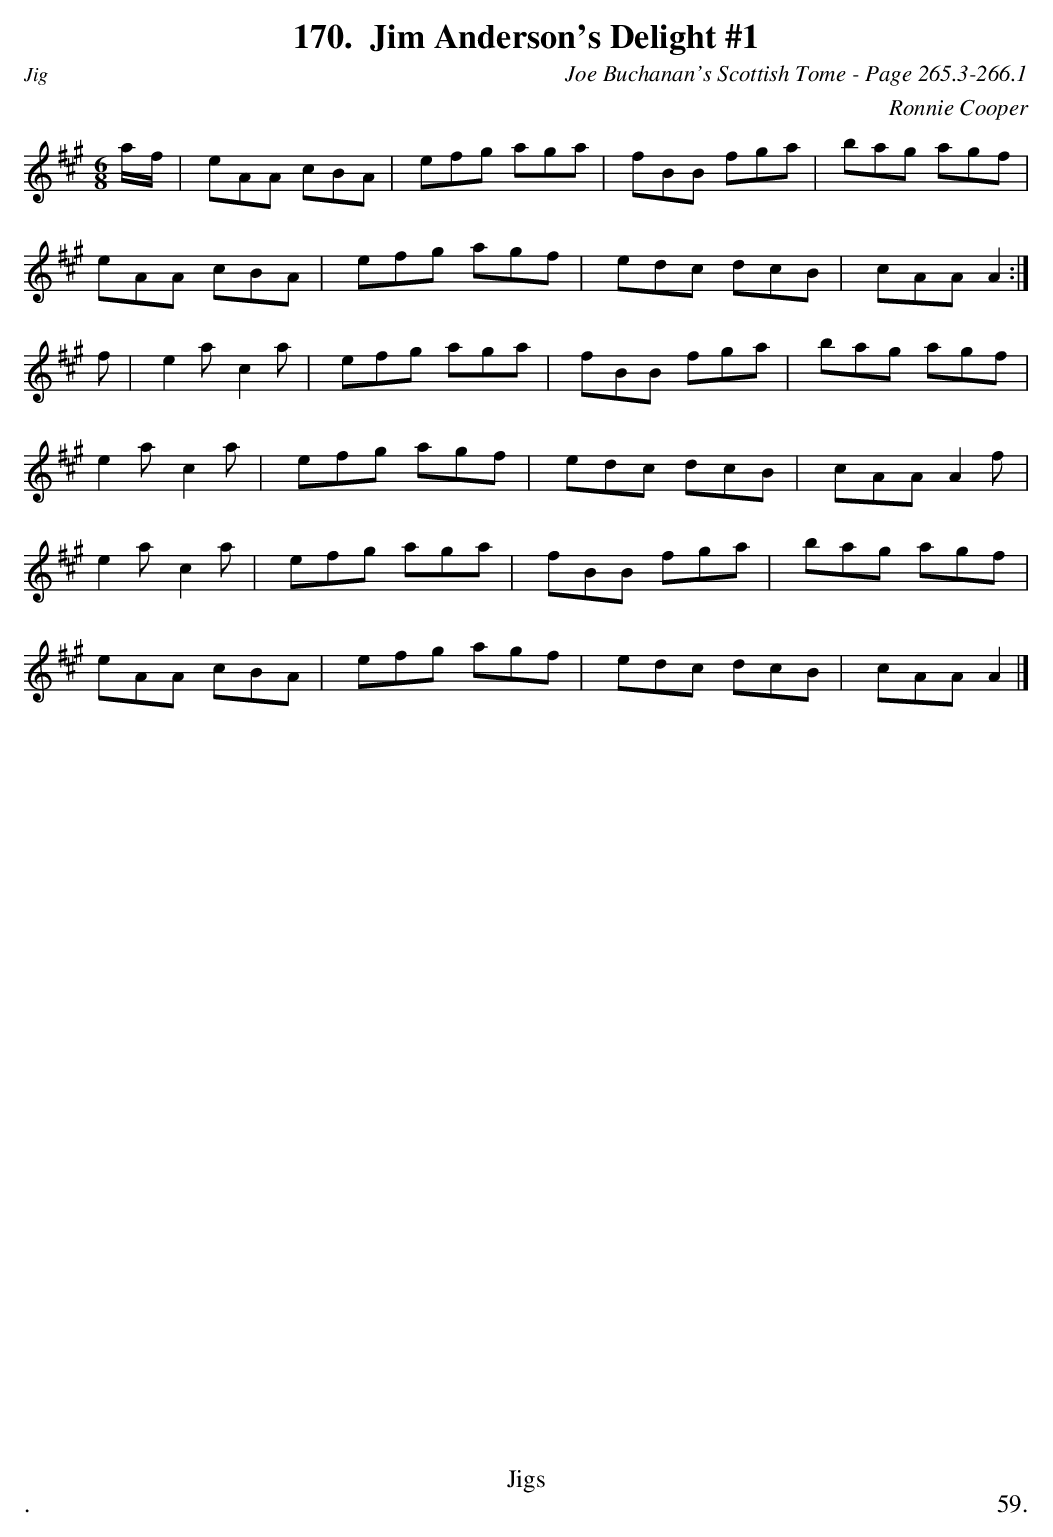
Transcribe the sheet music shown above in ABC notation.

X:1
T:Jim Anderson's Delight #1
C:Joe Buchanan's Scottish Tome - Page 265.3-266.1
C:Ronnie Cooper
L:1/8
M:6/8
K:A
a/f/ | eAA cBA | efg aga | fBB fga | bag agf |
eAA cBA | efg agf | edc dcB | cAA A2 :|
f | e2 a c2 a | efg aga | fBB fga | bag agf |
e2 a c2 a | efg agf | edc dcB | cAA A2 f |
e2 a c2 a | efg aga | fBB fga | bag agf |
eAA cBA | efg agf | edc dcB | cAA A2 |]
